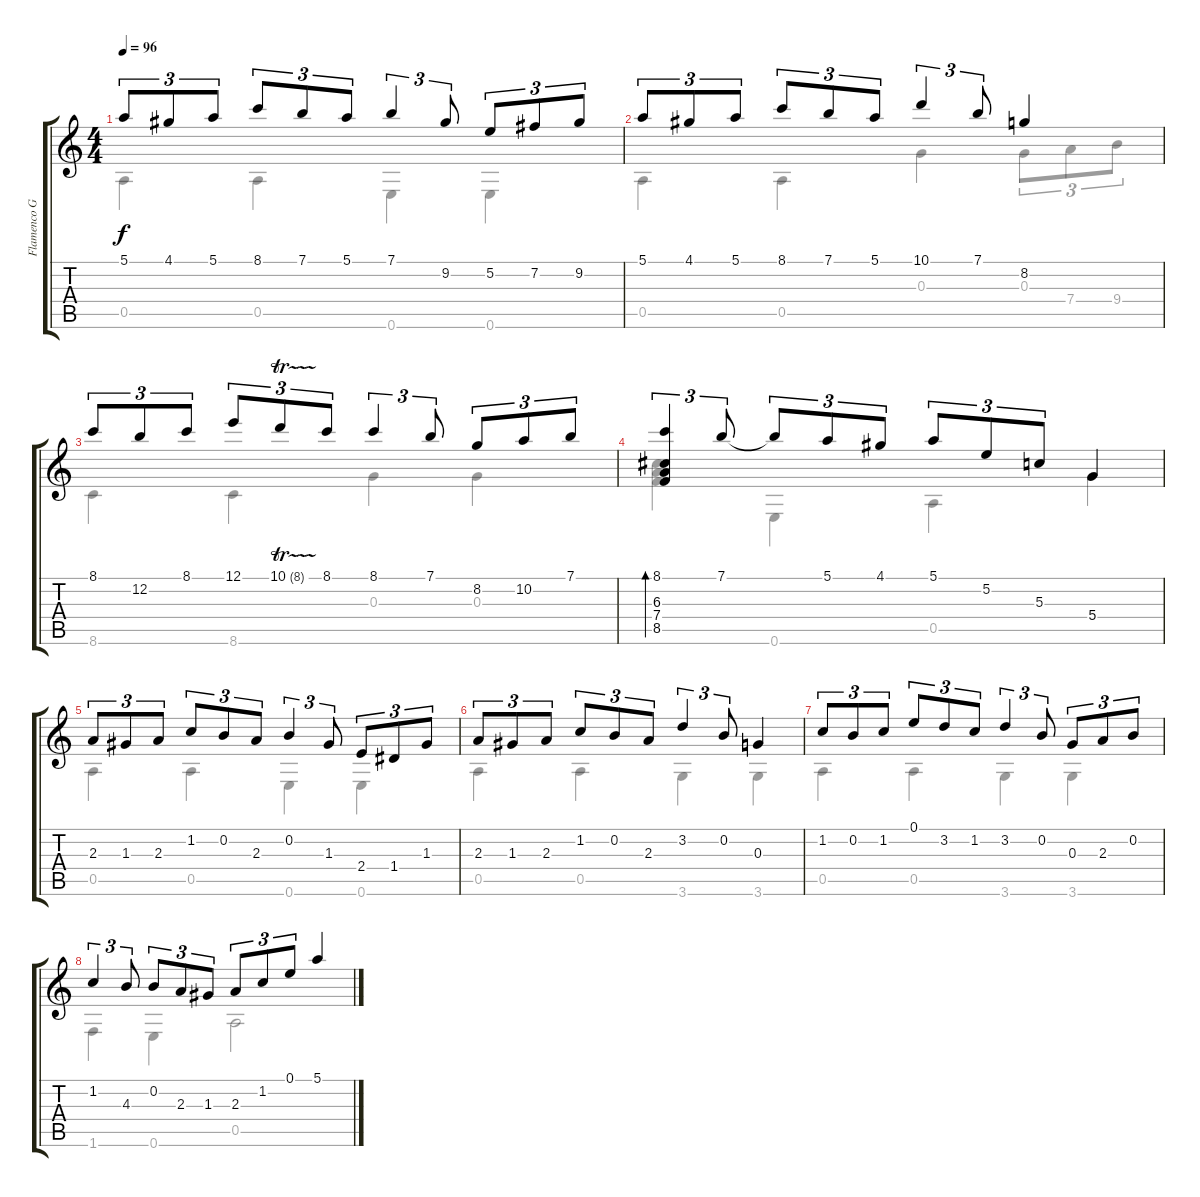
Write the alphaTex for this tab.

\track ("Flamenco Guitar" "Flamenco G") {instrument acousticguitarnylon}
\staff {score tabs}
\tuning (E4 B3 G3 D3 A2 E2) {hide}
\voice
\ts (4 4)
\tempo 96
\clef g2
\ks c
5.1.8{tu (3 2) dy f} 4.1.8{tu (3 2)} 5.1.8{tu (3 2)} 8.1.8{tu (3 2)} 7.1.8{tu (3 2)} 5.1.8{tu (3 2)} 7.1.4{tu (3 2)} 9.2.8{tu (3 2)} 5.2.8{tu (3 2)} 7.2.8{tu (3 2)} 9.2.8{tu (3 2)} |
5.1.8{tu (3 2)} 4.1.8{tu (3 2)} 5.1.8{tu (3 2)} 8.1.8{tu (3 2)} 7.1.8{tu (3 2)} 5.1.8{tu (3 2)} 10.1.4{tu (3 2)} 7.1.8{tu (3 2)} 8.2.4 |
8.1.8{tu (3 2)} 12.2.8{tu (3 2)} 8.1.8{tu (3 2)} 12.1.8{tu (3 2)} 10.1{tr (8 16)}.8{tu (3 2)} 8.1.8{tu (3 2)} 8.1.4{tu (3 2)} 7.1.8{tu (3 2)} 8.2.8{tu (3 2)} 10.2.8{tu (3 2)} 7.1.8{tu (3 2)} |
(8.1 6.3 7.4 8.5).4{tu (3 2) bd 30} 7.1.8{tu (3 2)} 7.1{t}.8{tu (3 2)} 5.1.8{tu (3 2)} 4.1.8{tu (3 2)} 5.1.8{tu (3 2)} 5.2.8{tu (3 2)} 5.3.8{tu (3 2)} 5.4.4 |
2.3.8{tu (3 2)} 1.3.8{tu (3 2)} 2.3.8{tu (3 2)} 1.2.8{tu (3 2)} 0.2.8{tu (3 2)} 2.3.8{tu (3 2)} 0.2.4{tu (3 2)} 1.3.8{tu (3 2)} 2.4.8{tu (3 2)} 1.4.8{tu (3 2)} 1.3.8{tu (3 2)} |
2.3.8{tu (3 2)} 1.3.8{tu (3 2)} 2.3.8{tu (3 2)} 1.2.8{tu (3 2)} 0.2.8{tu (3 2)} 2.3.8{tu (3 2)} 3.2.4{tu (3 2)} 0.2.8{tu (3 2)} 0.3.4 |
1.2.8{tu (3 2)} 0.2.8{tu (3 2)} 1.2.8{tu (3 2)} 0.1.8{tu (3 2)} 3.2.8{tu (3 2)} 1.2.8{tu (3 2)} 3.2.4{tu (3 2)} 0.2.8{tu (3 2)} 0.3.8{tu (3 2)} 2.3.8{tu (3 2)} 0.2.8{tu (3 2)} |
1.2.4{tu (3 2)} 4.3.8{tu (3 2)} 0.2.8{tu (3 2)} 2.3.8{tu (3 2)} 1.3.8{tu (3 2)} 2.3.8{tu (3 2)} 1.2.8{tu (3 2)} 0.1.8{tu (3 2)} 5.1.4
\voice
\clef g2
\ottava regular
\simile none
\ks c
0.5.4{dy f} 0.5.4 0.6.4 0.6.4 |
0.5.4 0.5.4 0.3.4 0.3.8{tu (3 2)} 7.4.8{tu (3 2)} 9.4.8{tu (3 2)} |
8.6.4 8.6.4 0.3.4 0.3.4 |
(6.3 7.4 8.5).4 0.6.4 0.5.4 5.4.4 |
0.5.4 0.5.4 0.6.4 0.6.4 |
0.5.4 0.5.4 3.6.4 3.6.4 |
0.5.4 0.5.4 3.6.4 3.6.4 |
1.6.4 0.6.4 0.5.2
